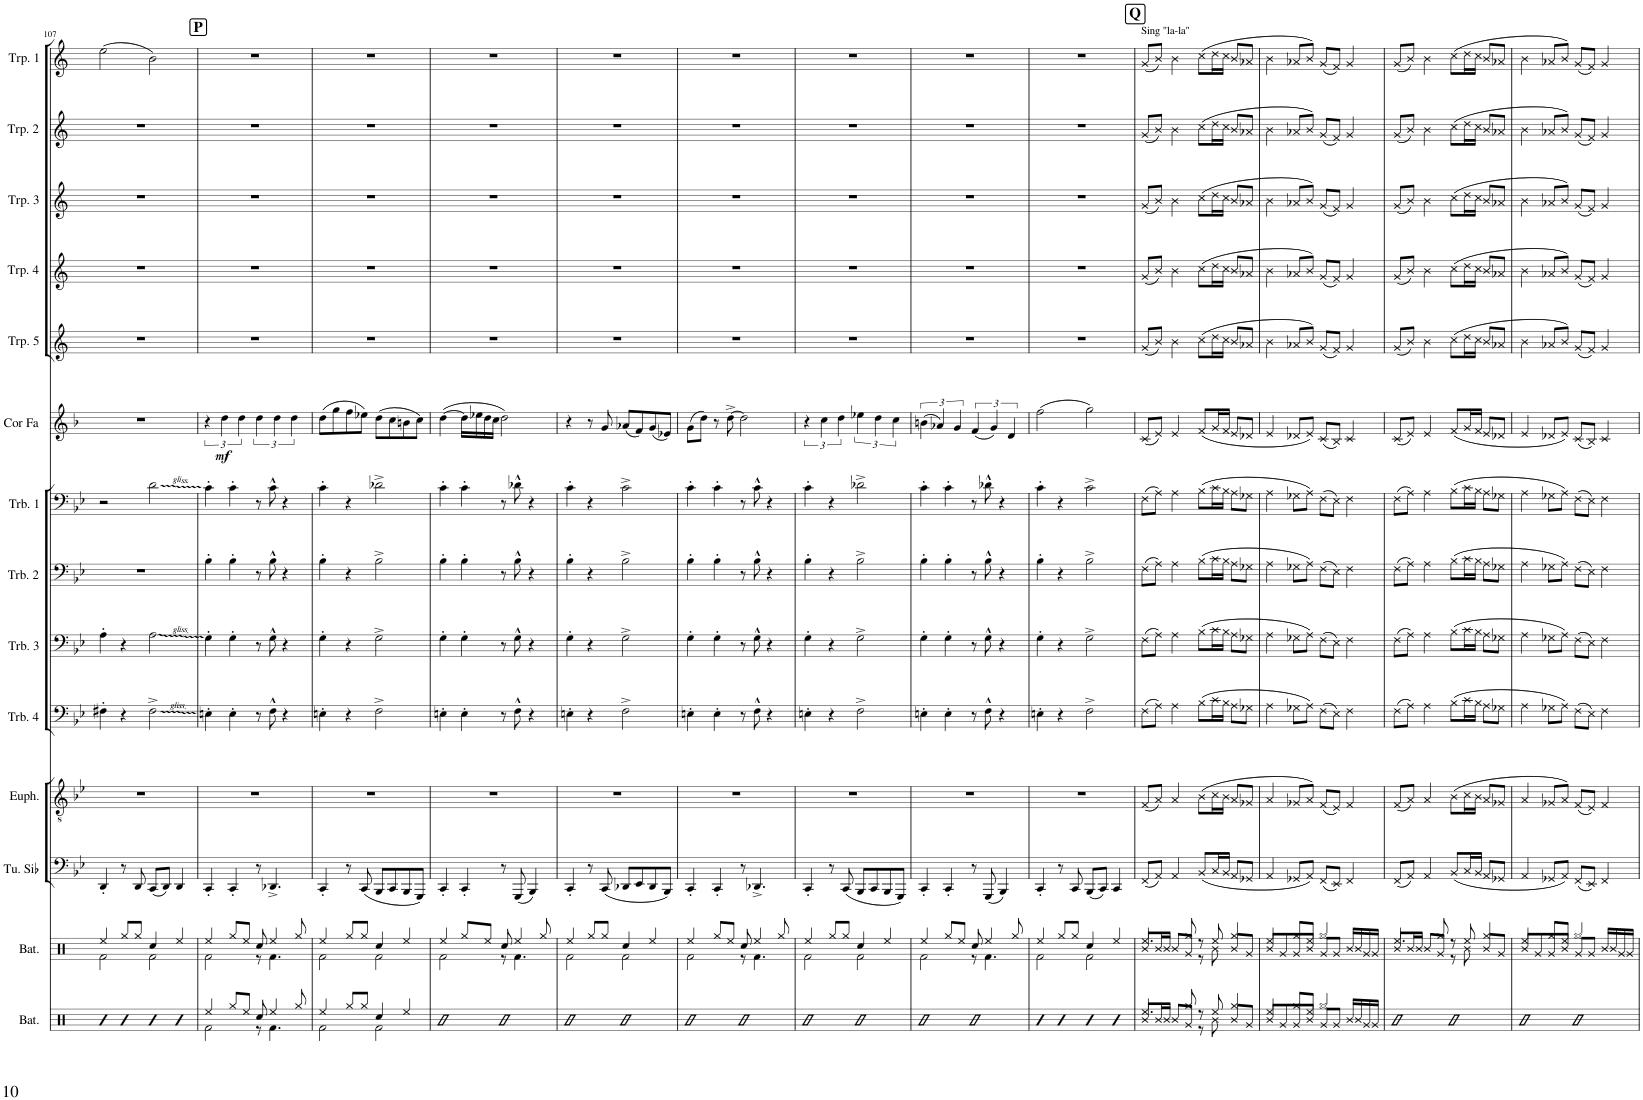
**kern	**kern	**kern	**kern	**kern	**kern	**kern	**kern	**kern	**dynam	**kern	**kern	**kern	**kern	**kern
*part14	*part13	*part12	*part11	*part10	*part9	*part8	*part7	*part6	*part6	*part5	*part4	*part3	*part2	*part1
*staff14	*staff13	*staff12	*staff11	*staff10	*staff9	*staff8	*staff7	*staff6	*staff6	*staff5	*staff4	*staff3	*staff2	*staff1
*I"Batterie	*I"Batterie	*I"Tuba en Sib	*I"Euphonium	*I"Trombone 4	*I"Trombone 3	*I"Trombone 2	*I"Trombone 1	*I"Cor en Fa	*	*I"Trompette 5	*I"Trompette 4	*I"Trompette 3	*I"Trompette 2	*I"Trompette 1
*I'Bat.	*I'Bat.	*I'Tu. Sib	*I'Euph.	*I'Trb. 4	*I'Trb. 3	*I'Trb. 2	*I'Trb. 1	*I'Cor Fa	*	*I'Trp. 5	*I'Trp. 4	*I'Trp. 3	*I'Trp. 2	*I'Trp. 1
!!LO:PB:g=z
*clefX	*clefX	*clefF4	*clefGv2	*clefF4	*clefF4	*clefF4	*clefF4	*clefG2	*	*clefG2	*clefG2	*clefG2	*clefG2	*clefG2
*	*	*	*	*	*	*	*	*Trd4c7	*	*Trd1c2	*Trd1c2	*Trd1c2	*Trd1c2	*Trd1c2
*k[]	*k[]	*k[b-e-]	*k[b-e-]	*k[b-e-]	*k[b-e-]	*k[b-e-]	*k[b-e-]	*k[b-]	*	*k[]	*k[]	*k[]	*k[]	*k[]
*M2/2	*M2/2	*M2/2	*M2/2	*M2/2	*M2/2	*M2/2	*M2/2	*M2/2	*	*M2/2	*M2/2	*M2/2	*M2/2	*M2/2
*met(c|)	*met(c|)	*met(c|)	*met(c|)	*met(c|)	*met(c|)	*met(c|)	*met(c|)	*met(c|)	*	*met(c|)	*met(c|)	*met(c|)	*met(c|)	*met(c|)
=107	=107	=107	=107	=107	=107	=107	=107	=107	=107	=107	=107	=107	=107	=107
*	*^	*	*	*	*	*	*	*	*	*	*	*	*	*
4R	4Ree/	2Rf\	4DD'/	1r	4F#X'\	4A'\	1r	2r	1r	.	1r	1r	1r	1r	(2ee\
4R	8Rgg/L	.	8r	.	4r	4r	.	.	.	.	.	.	.	.	.
.	8Rgg/J	.	8DD/	.	.	.	.	.	.	.	.	.	.	.	.
4R	4Rcc/	2Rf\	(8CC/L	.	2F#^\	2A\	.	2d\	.	.	.	.	.	.	2b\)
.	.	.	8DD/J)	.	.	.	.	.	.	.	.	.	.	.	.
4R	4Ree/	.	4DD/	.	.	.	.	.	.	.	.	.	.	.	.
!!LO:REH:place=s1:a:B:cj:fs=14:t=P
=108	=108	=108	=108	=108	=108	=108	=108	=108	=108	=108	=108	=108	=108	=108	=108
*^	*	*	*	*	*	*	*	*	*	*	*	*	*	*	*
4Ree/	2Rf\	4Ree/	2Rf\	4CC'/	1r	4En'\	4G'\	4B-'\	4c'\	6r	.	1r	1r	1r	1r	1r
!	!	!	!	!	!	!	!	!	!	!	!LO:DY:b	!	!	!	!	!
.	.	.	.	.	.	.	.	.	.	6dd\	mf	.	.	.	.	.
8Rgg/L	.	8Rgg/L	.	4CC'/	.	4E'\	4G'\	4B-'\	4c'\	.	.	.	.	.	.	.
.	.	.	.	.	.	.	.	.	.	6dd\	.	.	.	.	.	.
8Ree/J	.	8Ree/J	.	.	.	.	.	.	.	.	.	.	.	.	.	.
8Rcc/	8r	8Rcc/	8r	8r	.	8r	8r	8r	8r	6dd\	.	.	.	.	.	.
4Ree/	4.Rf\	4Ree/	4.Rf\	4.DD-X^/	.	8F^^\	8G^^\	8B-^^\	8c^^\	.	.	.	.	.	.	.
.	.	.	.	.	.	.	.	.	.	6dd\	.	.	.	.	.	.
.	.	.	.	.	.	4r	4r	4r	4r	.	.	.	.	.	.	.
.	.	.	.	.	.	.	.	.	.	6dd\	.	.	.	.	.	.
8Rgg/	.	8Rgg/	.	.	.	.	.	.	.	.	.	.	.	.	.	.
=109	=109	=109	=109	=109	=109	=109	=109	=109	=109	=109	=109	=109	=109	=109	=109	=109
4Ree/	2Rf\	4Ree/	2Rf\	4CC'/	1r	4En'\	4G'\	4B-'\	4c'\	(8dd\L	.	1r	1r	1r	1r	1r
.	.	.	.	.	.	.	.	.	.	8gg\	.	.	.	.	.	.
8Rgg/L	.	8Rgg/L	.	8r	.	4r	4r	4r	4r	8ff\	.	.	.	.	.	.
8Rgg/J	.	8Rgg/J	.	(8CC/	.	.	.	.	.	8ee-X\J)	.	.	.	.	.	.
4Rcc/	2Rf\	4Rcc/	2Rf\	8BBB-/L	.	2F^\	2G^\	2B-^\	2d-X^\	(8dd\L	.	.	.	.	.	.
.	.	.	.	8CC/	.	.	.	.	.	8cc\	.	.	.	.	.	.
4Ree/	.	4Ree/	.	8BBB-/	.	.	.	.	.	8bn\	.	.	.	.	.	.
.	.	.	.	8GGG/J)	.	.	.	.	.	8cc\J)	.	.	.	.	.	.
*v	*v	*	*	*	*	*	*	*	*	*	*	*	*	*	*	*
=110	=110	=110	=110	=110	=110	=110	=110	=110	=110	=110	=110	=110	=110	=110	=110
2R	4Ree/	2Rf\	4CC'/	1r	4En'\	4G'\	4B-'\	4c'\	([4dd\	.	1r	1r	1r	1r	1r
.	8Rgg/L	.	4CC'/	.	4E'\	4G'\	4B-'\	4c'\	16dd\LL]	.	.	.	.	.	.
.	.	.	.	.	.	.	.	.	16ee-X\	.	.	.	.	.	.
.	8Ree/J	.	.	.	.	.	.	.	16dd\	.	.	.	.	.	.
.	.	.	.	.	.	.	.	.	16cc\JJ	.	.	.	.	.	.
2R	8Rcc/	8r	8r	.	8r	8r	8r	8r	2dd\)	.	.	.	.	.	.
.	4Ree/	4.Rf\	(8GGG/	.	8F^^\	8G^^\	8B-^^\	8d-X^^\	.	.	.	.	.	.	.
.	.	.	4BBB-/)	.	4r	4r	4r	4r	.	.	.	.	.	.	.
.	8Rgg/	.	.	.	.	.	.	.	.	.	.	.	.	.	.
=111	=111	=111	=111	=111	=111	=111	=111	=111	=111	=111	=111	=111	=111	=111	=111
2R	4Ree/	2Rf\	4CC'/	1r	4En'\	4G'\	4B-'\	4c'\	4r	.	1r	1r	1r	1r	1r
.	8Rgg/L	.	8r	.	4r	4r	4r	4r	8r	.	.	.	.	.	.
.	8Rgg/J	.	(8CC/	.	.	.	.	.	8g/	.	.	.	.	.	.
2R	4Rcc/	2Rf\	8DD-X/L	.	2F^\	2G^\	2B-^\	2c^\	(8a-X/L	.	.	.	.	.	.
.	.	.	8EE-/	.	.	.	.	.	8f/)	.	.	.	.	.	.
.	4Ree/	.	8DD-/	.	.	.	.	.	(8g/	.	.	.	.	.	.
.	.	.	8BBB-/J)	.	.	.	.	.	8e-X/J)	.	.	.	.	.	.
=112	=112	=112	=112	=112	=112	=112	=112	=112	=112	=112	=112	=112	=112	=112	=112
2R	4Ree/	2Rf\	4CC'/	1r	4En'\	4G'\	4B-'\	4c'\	(8g\L	.	1r	1r	1r	1r	1r
.	.	.	.	.	.	.	.	.	8dd\J)	.	.	.	.	.	.
.	8Rgg/L	.	4CC'/	.	4E'\	4G'\	4B-'\	4c'\	8r	.	.	.	.	.	.
.	8Ree/J	.	.	.	.	.	.	.	[8dd^\	.	.	.	.	.	.
2R	8Rcc/	8r	8r	.	8r	8r	8r	8r	2dd\]	.	.	.	.	.	.
.	4Ree/	4.Rf\	4.DD-X^/	.	8F^^\	8G^^\	8B-^^\	8c^^\	.	.	.	.	.	.	.
.	.	.	.	.	4r	4r	4r	4r	.	.	.	.	.	.	.
.	8Rgg/	.	.	.	.	.	.	.	.	.	.	.	.	.	.
=113	=113	=113	=113	=113	=113	=113	=113	=113	=113	=113	=113	=113	=113	=113	=113
2R	4Ree/	2Rf\	4CC'/	1r	4En'\	4G'\	4B-'\	4c'\	6r	.	1r	1r	1r	1r	1r
.	.	.	.	.	.	.	.	.	6cc\	.	.	.	.	.	.
.	8Rgg/L	.	8r	.	4r	4r	4r	4r	.	.	.	.	.	.	.
.	.	.	.	.	.	.	.	.	6dd\	.	.	.	.	.	.
.	8Rgg/J	.	(8CC/	.	.	.	.	.	.	.	.	.	.	.	.
2R	4Rcc/	2Rf\	8BBB-/L	.	2F^\	2G^\	2B-^\	2d-X^\	6ee-X\	.	.	.	.	.	.
.	.	.	8CC/	.	.	.	.	.	.	.	.	.	.	.	.
.	.	.	.	.	.	.	.	.	6dd\	.	.	.	.	.	.
.	4Ree/	.	8BBB-/	.	.	.	.	.	.	.	.	.	.	.	.
.	.	.	.	.	.	.	.	.	6cc\	.	.	.	.	.	.
.	.	.	8GGG/J)	.	.	.	.	.	.	.	.	.	.	.	.
=114	=114	=114	=114	=114	=114	=114	=114	=114	=114	=114	=114	=114	=114	=114	=114
2R	4Ree/	2Rf\	4CC'/	1r	4En'\	4G'\	4B-'\	4c'\	(6bn\	.	1r	1r	1r	1r	1r
.	.	.	.	.	.	.	.	.	6a-X/)	.	.	.	.	.	.
.	8Rgg/L	.	4CC'/	.	4E'\	4G'\	4B-'\	4c'\	.	.	.	.	.	.	.
.	.	.	.	.	.	.	.	.	6g/	.	.	.	.	.	.
.	8Ree/J	.	.	.	.	.	.	.	.	.	.	.	.	.	.
2R	8Rcc/	8r	8r	.	8r	8r	8r	8r	(6f/	.	.	.	.	.	.
.	4Ree/	4.Rf\	(8GGG/	.	8F^^\	8G^^\	8B-^^\	8d-X^^\	.	.	.	.	.	.	.
.	.	.	.	.	.	.	.	.	6g/)	.	.	.	.	.	.
.	.	.	4BBB-/)	.	4r	4r	4r	4r	.	.	.	.	.	.	.
.	.	.	.	.	.	.	.	.	6d/	.	.	.	.	.	.
.	8Rgg/	.	.	.	.	.	.	.	.	.	.	.	.	.	.
=115	=115	=115	=115	=115	=115	=115	=115	=115	=115	=115	=115	=115	=115	=115	=115
4R	4Ree/	2Rf\	4CC'/	1r	4En'\	4G'\	4B-'\	4c'\	(2ff\	.	1r	1r	1r	1r	1r
4R	8Rgg/L	.	8r	.	4r	4r	4r	4r	.	.	.	.	.	.	.
.	8Rgg/J	.	8CC/	.	.	.	.	.	.	.	.	.	.	.	.
4R	4Rcc/	2Rf\	(8BBB-/L	.	2F^\	2G^\	2B-^\	2c^\	2gg\)	.	.	.	.	.	.
.	.	.	8CC/J)	.	.	.	.	.	.	.	.	.	.	.	.
4R	4Ree/	.	4CC/	.	.	.	.	.	.	.	.	.	.	.	.
!!LO:REH:place=s1:a:B:cj:fs=14:t=Q
=116	=116	=116	=116	=116	=116	=116	=116	=116	=116	=116	=116	=116	=116	=116	=116
*^	*	*	*	*	*	*	*	*	*	*	*	*	*	*	*
!	!	!	!	!	!	!	!	!	!	!	!	!	!	!	!	!LO:TX:a:t=Sing "la-la"
4.Ree/	8R/L	4.Ree/	8R/L	(8FF/L	(8F/L	(8F\L	(8F\L	(8F\L	(8F\L	(8c/L	.	(8g/L	(8g/L	(8g/L	(8g/L	(8g/L
.	16R/L	.	16R/L	8AA/J)	8A/J)	8A\J)	8A\J)	8A\J)	8A\J)	8e/J)	.	8b/J)	8b/J)	8b/J)	8b/J)	8b/J)
.	16R/JJ	.	16R/JJ	.	.	.	.	.	.	.	.	.	.	.	.	.
.	8R/L	.	8R/L	4AA/	4A/	4A\	4A\	4A\	4A\	4e/	.	4b\	4b\	4b\	4b\	4b\
8Rgg/	8Rg/J	8Rgg/	8Rg/J	.	.	.	.	.	.	.	.	.	.	.	.	.
8r	8r	8r	8r	(8BB-/L	(8B-\L	(8B-\L	(8B-\L	(8B-\L	(8B-\L	(8f/L	.	(8cc\L	(8cc\L	(8cc\L	(8cc\L	(8cc\L
8Ree/	8R\	8Ree/	8R\	16C/L	16c\L	16c\L	16c\L	16c\L	16c\L	16g/L	.	16dd\L	16dd\L	16dd\L	16dd\L	16dd\L
.	.	.	.	16BB-/JJ	16B-\JJ	16B-\JJ	16B-\JJ	16B-\JJ	16B-\JJ	16f/JJ	.	16cc\JJ	16cc\JJ	16cc\JJ	16cc\JJ	16cc\JJ
4Rgg/	8R/L	4Rgg/	8R/L	8AA/L	8A/L	8A\L	8A\L	8A\L	8A\L	8e/L	.	8b/L	8b/L	8b/L	8b/L	8b/L
.	8Rg/J	.	8Rg/J	8GG-X/J	8G-X/J	8G-X\J	8G-X\J	8G-X\J	8G-X\J	8d-X/J	.	8a-X/J	8a-X/J	8a-X/J	8a-X/J	8a-X/J
=117	=117	=117	=117	=117	=117	=117	=117	=117	=117	=117	=117	=117	=117	=117	=117	=117
4Ree/	8R/L	4Ree/	8R/L	4AA/	4A/	4A\	4A\	4A\	4A\	4e/	.	4b\	4b\	4b\	4b\	4b\
.	8Rg/	.	8Rg/	.	.	.	.	.	.	.	.	.	.	.	.	.
8Rgg/L	8Rg/	8Rgg/L	8Rg/	8GG-X/L	8G-X/L	8G-X\L	8G-X\L	8G-X\L	8G-X\L	8d-X/L	.	8a-X/L	8a-X/L	8a-X/L	8a-X/L	8a-X/L
8Ree/J	8R/J	8Ree/J	8R/J	8AA/J)	8A/J)	8A\J)	8A\J)	8A\J)	8A\J)	8e/J)	.	8b/J)	8b/J)	8b/J)	8b/J)	8b/J)
2Rgg/	8Rg/L	2Rgg/	8Rg/L	(8FF/L	(8F/L	(8F\L	(8F\L	(8F\L	(8F\L	(8c/L	.	(8g/L	(8g/L	(8g/L	(8g/L	(8g/L
.	8Rg/J	.	8Rg/J	8EE-/J)	8E-/J)	8E-\J)	8E-\J)	8E-\J)	8E-\J)	8B-/J)	.	8f/J)	8f/J)	8f/J)	8f/J)	8f/J)
.	16R/LL	.	16R/LL	4FF/	4F/	4F\	4F\	4F\	4F\	4c/	.	4g/	4g/	4g/	4g/	4g/
.	16R/	.	16R/	.	.	.	.	.	.	.	.	.	.	.	.	.
.	16Rg/	.	16Rg/	.	.	.	.	.	.	.	.	.	.	.	.	.
.	16Rg/JJ	.	16Rg/JJ	.	.	.	.	.	.	.	.	.	.	.	.	.
*v	*v	*	*	*	*	*	*	*	*	*	*	*	*	*	*	*
=118	=118	=118	=118	=118	=118	=118	=118	=118	=118	=118	=118	=118	=118	=118	=118
2R	4.Ree/	8R/L	(8FF/L	(8F/L	(8F\L	(8F\L	(8F\L	(8F\L	(8c/L	.	(8g/L	(8g/L	(8g/L	(8g/L	(8g/L
.	.	16R/L	8AA/J)	8A/J)	8A\J)	8A\J)	8A\J)	8A\J)	8e/J)	.	8b/J)	8b/J)	8b/J)	8b/J)	8b/J)
.	.	16R/JJ	.	.	.	.	.	.	.	.	.	.	.	.	.
.	.	8R/L	4AA/	4A/	4A\	4A\	4A\	4A\	4e/	.	4b\	4b\	4b\	4b\	4b\
.	8Rgg/	8Rg/J	.	.	.	.	.	.	.	.	.	.	.	.	.
2R	8r	8r	(8BB-/L	(8B-\L	(8B-\L	(8B-\L	(8B-\L	(8B-\L	(8f/L	.	(8cc\L	(8cc\L	(8cc\L	(8cc\L	(8cc\L
.	8Ree/	8R\	16C/L	16c\L	16c\L	16c\L	16c\L	16c\L	16g/L	.	16dd\L	16dd\L	16dd\L	16dd\L	16dd\L
.	.	.	16BB-/JJ	16B-\JJ	16B-\JJ	16B-\JJ	16B-\JJ	16B-\JJ	16f/JJ	.	16cc\JJ	16cc\JJ	16cc\JJ	16cc\JJ	16cc\JJ
.	4Rgg/	8R/L	8AA/L	8A/L	8A\L	8A\L	8A\L	8A\L	8e/L	.	8b/L	8b/L	8b/L	8b/L	8b/L
.	.	8Rg/J	8GG-X/J	8G-X/J	8G-X\J	8G-X\J	8G-X\J	8G-X\J	8d-X/J	.	8a-X/J	8a-X/J	8a-X/J	8a-X/J	8a-X/J
=119	=119	=119	=119	=119	=119	=119	=119	=119	=119	=119	=119	=119	=119	=119	=119
2R	4Ree/	8R/L	4AA/	4A/	4A\	4A\	4A\	4A\	4e/	.	4b\	4b\	4b\	4b\	4b\
.	.	8Rg/	.	.	.	.	.	.	.	.	.	.	.	.	.
.	8Rgg/L	8Rg/	8GG-X/L	8G-X/L	8G-X\L	8G-X\L	8G-X\L	8G-X\L	8d-X/L	.	8a-X/L	8a-X/L	8a-X/L	8a-X/L	8a-X/L
.	8Ree/J	8R/J	8AA/J)	8A/J)	8A\J)	8A\J)	8A\J)	8A\J)	8e/J)	.	8b/J)	8b/J)	8b/J)	8b/J)	8b/J)
2R	2Rgg/	8Rg/L	(8FF/L	(8F/L	(8F\L	(8F\L	(8F\L	(8F\L	(8c/L	.	(8g/L	(8g/L	(8g/L	(8g/L	(8g/L
.	.	8Rg/J	8EE-/J)	8E-/J)	8E-\J)	8E-\J)	8E-\J)	8E-\J)	8B-/J)	.	8f/J)	8f/J)	8f/J)	8f/J)	8f/J)
.	.	16R/LL	4FF/	4F/	4F\	4F\	4F\	4F\	4c/	.	4g/	4g/	4g/	4g/	4g/
.	.	16R/	.	.	.	.	.	.	.	.	.	.	.	.	.
.	.	16Rg/	.	.	.	.	.	.	.	.	.	.	.	.	.
.	.	16Rg/JJ	.	.	.	.	.	.	.	.	.	.	.	.	.
*	*v	*v	*	*	*	*	*	*	*	*	*	*	*	*	*
=	=	=	=	=	=	=	=	=	=	=	=	=	=	=
*-	*-	*-	*-	*-	*-	*-	*-	*-	*-	*-	*-	*-	*-	*-
